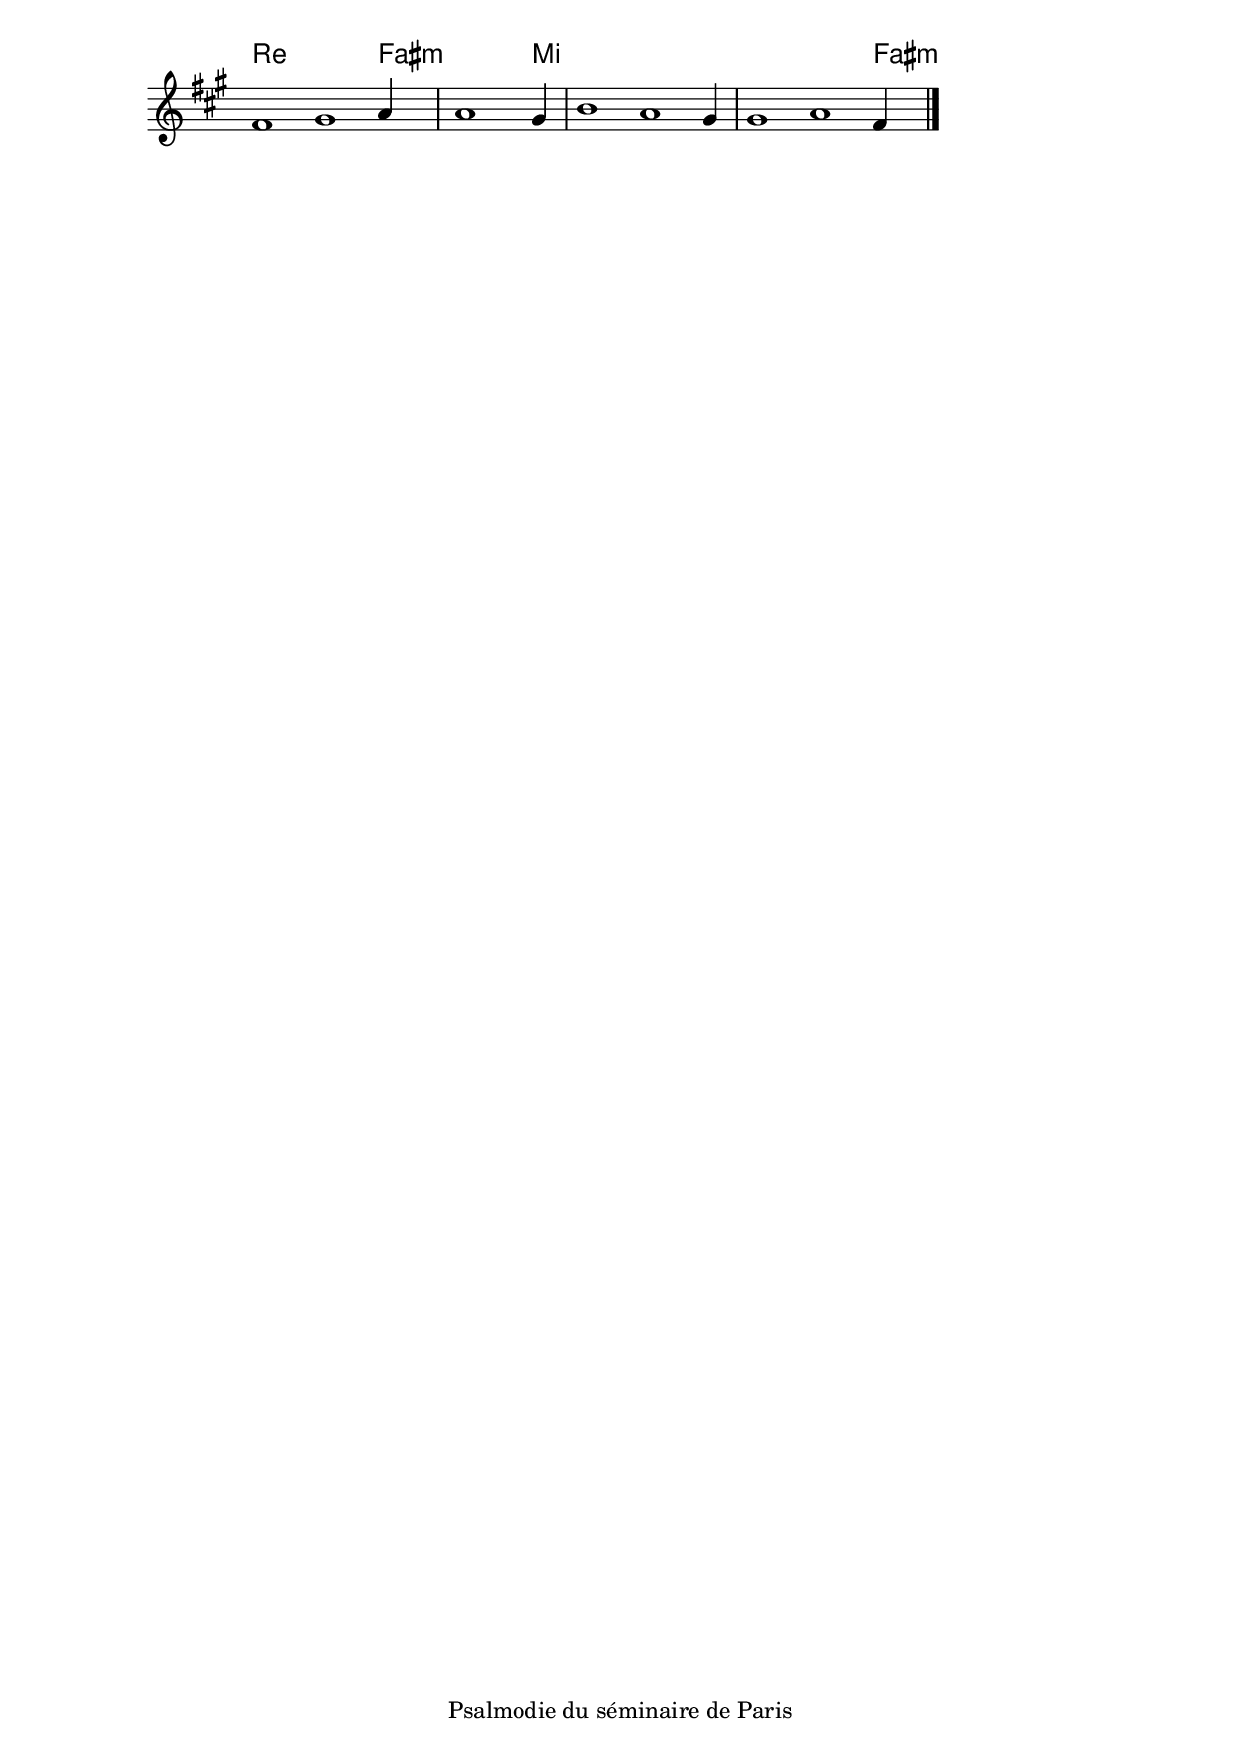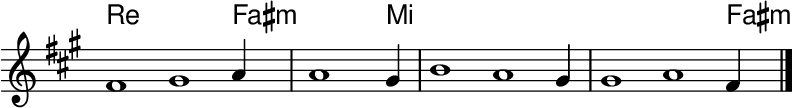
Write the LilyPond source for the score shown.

#(ly:set-option 'crop #t)
\version "2.20.0"
\language "italiano"

stemOff = \hide Staff.Stem
stemOn  = \undo \stemOff

\header {
  %title = "Psaume 62"
  %tagline = ##f
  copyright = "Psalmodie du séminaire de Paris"
}

\score {
    <<
    \new ChordNames {
      \set chordChanges = ##t
      \chordmode { 
        re1 re1 fad4:m 
        fad1:m mi4
        mi1 mi1 mi4
        mi1 mi1 fad4:m
      }
    }
    \new Staff \with { \remove "Time_signature_engraver" }
    \relative
    {
      \key la \major
      \cadenzaOn
      \stemOff fad'1 sold1 \stemOn la4
      \bar "|"
      \stemOff la1 \stemOn sold4
      \bar "|"
      \stemOff si1 la1 \stemOn sold4
      \bar "|"
      \stemOff sold1 la1 \stemOn fad4
      \bar "|."
    }
  >>
}